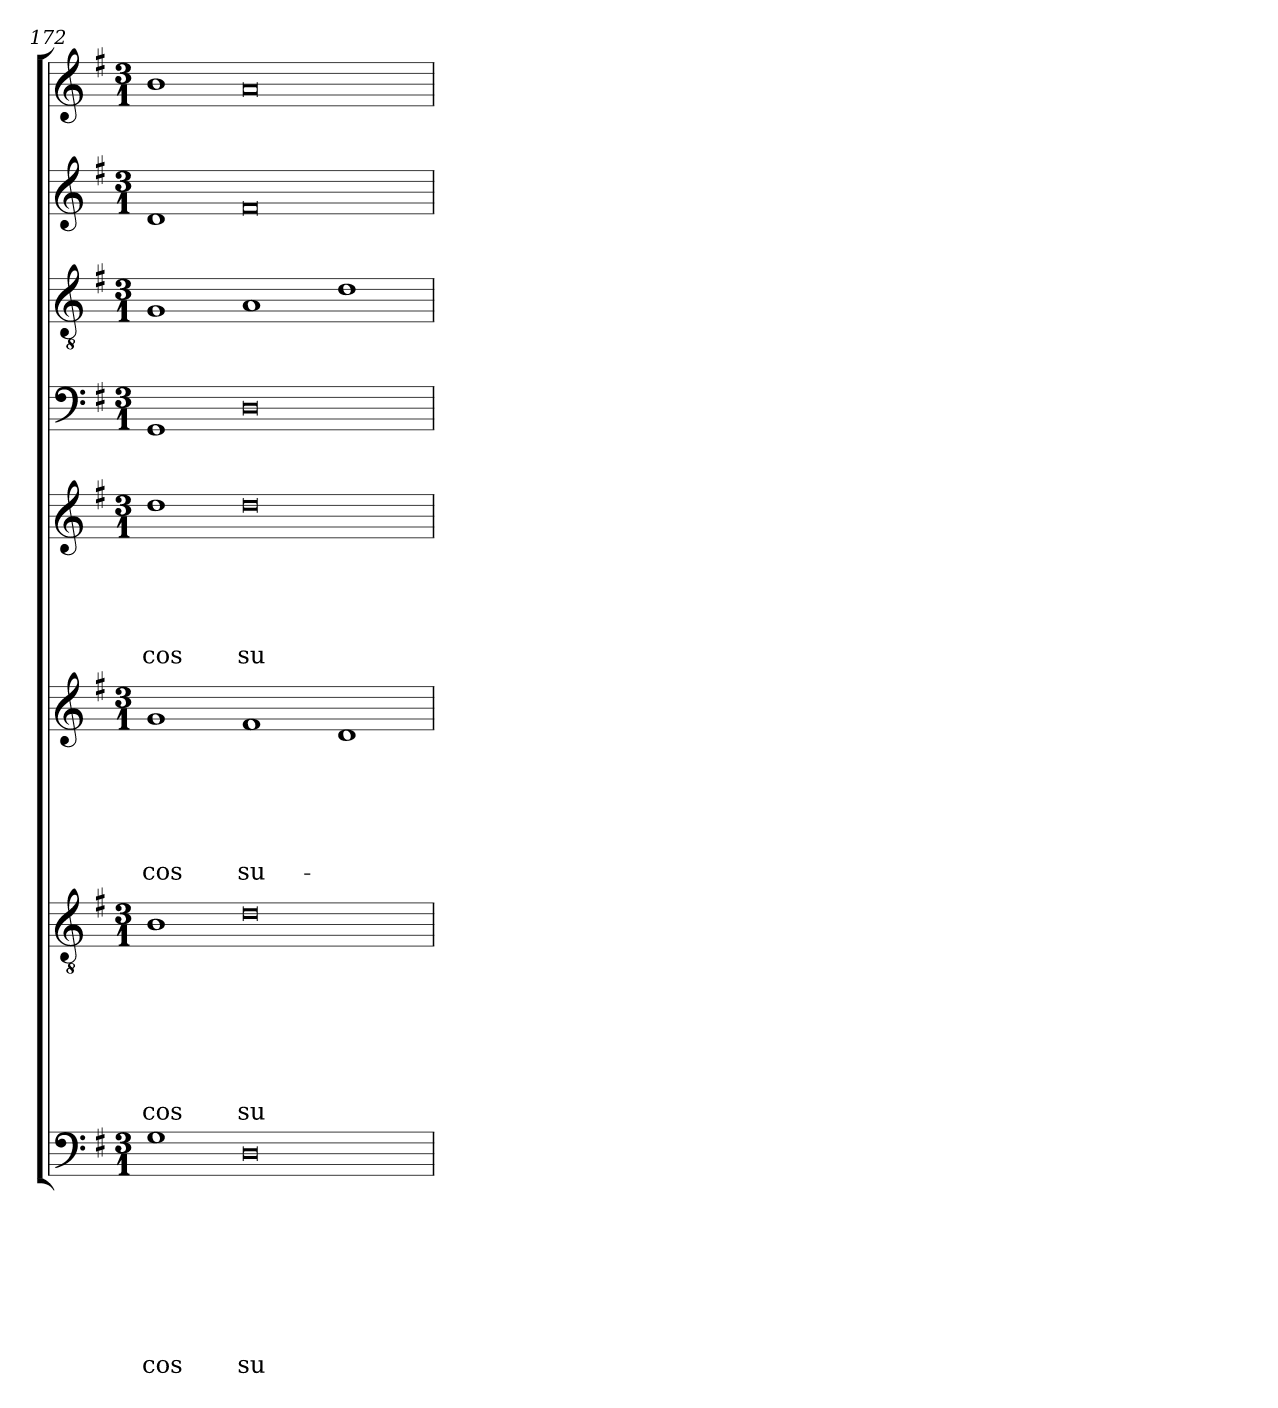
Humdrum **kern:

**kern	**text	**text	**text	**text	**text	**text	**text	**text	**kern	**text	**text	**text	**text	**text	**text	**text	**kern	**text	**text	**text	**text	**text	**text	**kern	**text	**text	**text	**text	**text	**kern	**kern	**kern	**kern
*part8	*part8	*part8	*part8	*part8	*part8	*part8	*part8	*part8	*part7	*part7	*part7	*part7	*part7	*part7	*part7	*part7	*part6	*part6	*part6	*part6	*part6	*part6	*part6	*part5	*part5	*part5	*part5	*part5	*part5	*part4	*part3	*part2	*part1
*staff8	*staff8	*staff8	*staff8	*staff8	*staff8	*staff8	*staff8	*staff8	*staff7	*staff7	*staff7	*staff7	*staff7	*staff7	*staff7	*staff7	*staff6	*staff6	*staff6	*staff6	*staff6	*staff6	*staff6	*staff5	*staff5	*staff5	*staff5	*staff5	*staff5	*staff4	*staff3	*staff2	*staff1
*clefF4	*	*	*	*	*	*	*	*	*clefGv2	*	*	*	*	*	*	*	*clefG2	*	*	*	*	*	*	*clefG2	*	*	*	*	*	*clefF4	*clefGv2	*clefG2	*clefG2
*k[f#]	*	*	*	*	*	*	*	*	*k[f#]	*	*	*	*	*	*	*	*k[f#]	*	*	*	*	*	*	*k[f#]	*	*	*	*	*	*k[f#]	*k[f#]	*k[f#]	*k[f#]
*G:	*	*	*	*	*	*	*	*	*G:	*	*	*	*	*	*	*	*G:	*	*	*	*	*	*	*G:	*	*	*	*	*	*G:	*G:	*G:	*G:
*M3/1	*	*	*	*	*	*	*	*	*M3/1	*	*	*	*	*	*	*	*M3/1	*	*	*	*	*	*	*M3/1	*	*	*	*	*	*M3/1	*M3/1	*M3/1	*M3/1
=172	=172	=172	=172	=172	=172	=172	=172	=172	=172	=172	=172	=172	=172	=172	=172	=172	=172	=172	=172	=172	=172	=172	=172	=172	=172	=172	=172	=172	=172	=172	=172	=172	=172
!	!	!	!	!	!	!	!	!LO:LY:b	!	!	!	!	!	!	!	!LO:LY:b	!	!	!	!	!	!	!LO:LY:b	!	!	!	!	!	!LO:LY:b	!	!	!	!
1G	.	.	.	.	.	.	.	cos	1B	.	.	.	.	.	.	-cos	1g	.	.	.	.	.	-cos	1dd	.	.	.	.	cos	1GG	1G	1d	1b
!	!	!	!	!	!	!	!	!LO:LY:b	!	!	!	!	!	!	!	!LO:LY:b	!	!	!	!	!	!	!LO:LY:b	!	!	!	!	!	!LO:LY:b	!	!	!	!
0D	.	.	.	.	.	.	.	su	0d	.	.	.	.	.	.	su-	1f#	.	.	.	.	.	su-	0dd	.	.	.	.	su	0D	1A	0f#	0a
.	.	.	.	.	.	.	.	.	.	.	.	.	.	.	.	.	1d	.	.	.	.	.	.	.	.	.	.	.	.	.	1d	.	.
=	=	=	=	=	=	=	=	=	=	=	=	=	=	=	=	=	=	=	=	=	=	=	=	=	=	=	=	=	=	=	=	=	=
*-	*-	*-	*-	*-	*-	*-	*-	*-	*-	*-	*-	*-	*-	*-	*-	*-	*-	*-	*-	*-	*-	*-	*-	*-	*-	*-	*-	*-	*-	*-	*-	*-	*-
